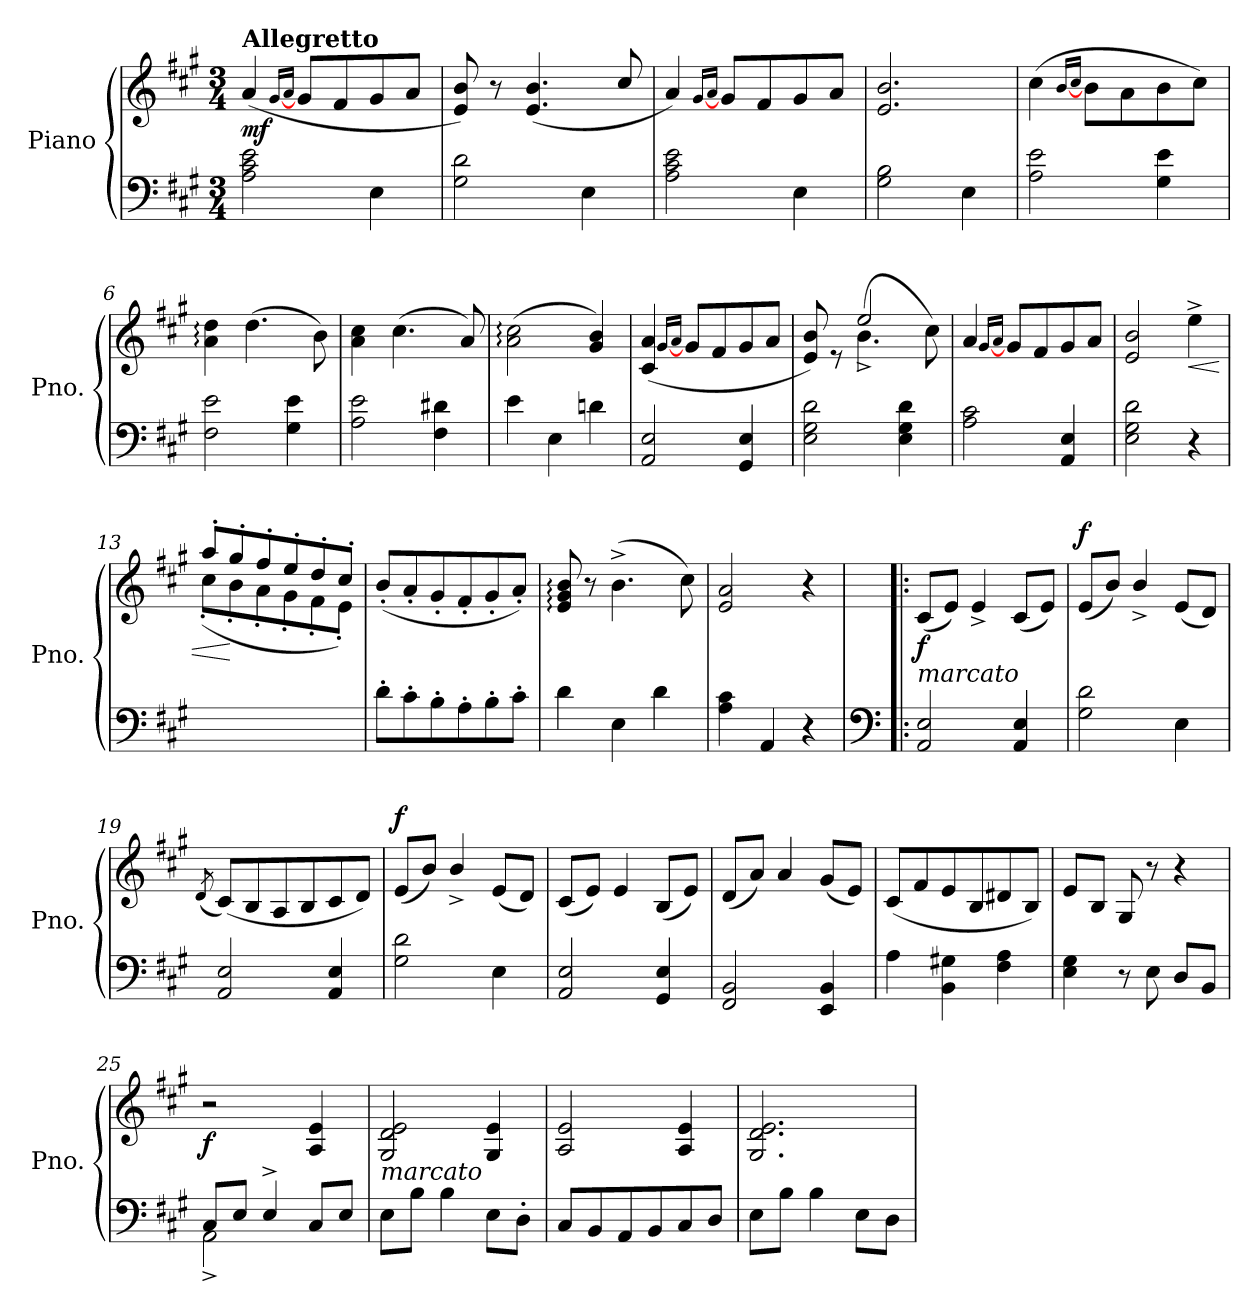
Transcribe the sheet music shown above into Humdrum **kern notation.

**kern	**kern	**dynam
*part1	*part1	*part1
*staff2	*staff1	*staff1/2
*I"Piano	*	*
*I'Pno.	*	*
*clefF4	*clefG2	*
*k[f#c#g#]	*k[f#c#g#]	*
*M3/4	*M3/4	*
=1	=1	=1
!	!LO:TX:a:B:t=Allegretto	!
!	!	!LO:DY:b
2A\ 2c#\ 2e\	(4a/	mf
.	[16qg#/LL	.
.	16qa/JJ	.
.	8g#/L	.
.	8f#/	.
4E\	8g#/	.
.	8a/J	.
=2	=2	=2
2G#\ 2d\	8e/ 8b/)	.
.	8r	.
.	(>4.e/ 4.b/	.
4E\	.	.
.	8cc#/	.
=3	=3	=3
2A\ 2c#\ 2e\	4a/)	.
.	[16qg#/LL	.
.	16qa/JJ	.
.	8g#/L	.
.	8f#/	.
4E\	8g#/	.
.	8a/J	.
=4	=4	=4
2G#\ 2B\	2.e/ 2.b/	.
4E\	.	.
=5	=5	=5
2A\ 2e\	(4cc#\	.
.	[16qb/LL	.
.	16qcc#/JJ	.
.	8b\L	.
.	8a\	.
4G#\ 4e\	8b\	.
.	8cc#\J)	.
=6	=6	=6
2F#\ 2e\	4a\: 4dd\:	.
.	(4.dd\	.
4G#\ 4e\	.	.
.	8b\)	.
=7	=7	=7
2A\ 2e\	4a\ 4cc#\	.
.	(4.cc#\	.
4F#\ 4d#X\	.	.
.	8a/)	.
!!LO:LB:g=z
=8	=8	=8
4e\	(2a\: 2cc#\:	.
4E\	.	.
4dn\	4g#/ 4b/)	.
=9	=9	=9
2AA/ 2E/	(4c#/ 4a/	.
.	[16qg#/LL	.
.	16qa/JJ	.
.	8g#/L	.
.	8f#/	.
4GG#/ 4E/	8g#/	.
.	8a/J	.
=10	=10	=10
*	*^	*
2E\ 2G#\ 2d\	8e/ 8b/)	4ryy	.
.	8re	.	.
.	(4.b\	2ee^/	.
4E\ 4G#\ 4d\	.	.	.
.	8cc#\)	.	.
*	*v	*v	*
=11	=11	=11
2A\ 2c#\	4a/	.
.	[16qg#/LL	.
.	16qa/JJ	.
.	8g#/L	.
.	8f#/	.
4AA/ 4E/	8g#/	.
.	8a/J	.
=12	=12	=12
2E\ 2G#\ 2d\	2e/ 2b/	.
!	!	!LO:HP:b
4r	4ee^\	<
=13	=13	=13
*	*^	*
2.ryy	8aa'/L	(8cc#'\L	.
.	8gg#'/	8b'\	[
.	8ff#'/	8a'\	.
.	8ee'/	8g#'\	.
.	8dd'/	8f#'\	.
.	8cc#'/J	8e'\J)	.
*	*v	*v	*
=14	=14	=14
8d'\L	(8b'/L	.
8c#'\	8a'/	.
8B'\	8g#'/	.
8A'\	8f#'/	.
8B'\	8g#'/	.
8c#'\J	8a'/J)	.
!!LO:LB:g=z
=15	=15	=15
4d\	8e/: 8g#/: 8b/:	.
.	8r	.
4E\	(4.b^\	.
4d\	.	.
.	8cc#\)	.
=16	=16	=16
4A\ 4c#\	2e/ 2a/	.
4AA/	.	.
4r	4r	.
=17!|:	=17!|:	=17!|:
*clefF4	*	*
!LO:TX:a:i:t=marcato	!	!
!	!	!LO:DY:b
2AA/ 2E/	(8c#/L	f
.	8e/J)	.
.	4e^/	.
4AA/ 4E/	(8c#/L	.
.	8e/J)	.
=18	=18	=18
!	!	!LO:DY:a
2G#\ 2d\	(8e/L	f
.	8b/J)	.
.	4b^/	.
4E\	(8e/L	.
.	8d/J)	.
=19	=19	=19
.	(8qd/	.
2AA/ 2E/	(8c#/L)	.
.	8B/	.
.	8A/	.
.	8B/	.
4AA/ 4E/	8c#/	.
.	8d/J)	.
=20	=20	=20
!	!	!LO:DY:a
2G#\ 2d\	(8e/L	f
.	8b/J)	.
.	4b^/	.
4E\	(8e/L	.
.	8d/J)	.
=21	=21	=21
2AA/ 2E/	(8c#/L	.
.	8e/J)	.
.	4e/	.
4GG#/ 4E/	(8B/L	.
.	8e/J)	.
!!LO:LB:g=z
=22	=22	=22
2FF#/ 2BB/	(8d/L	.
.	8a/J)	.
.	4a/	.
4EE/ 4BB/	(8g#/L	.
.	8e/J)	.
=23	=23	=23
4A\	(8c#/L	.
.	8f#/	.
4BB\ 4G#X\	8e/	.
.	8B/	.
4F#\ 4A\	8d#X/	.
.	8B/J)	.
=24	=24	=24
4E\ 4G#\	(8e/L	.
.	8B/J	.
8r	8G#/	.
8E\	8r	.
8D/L	4r	.
8BB/J)	.	.
=25	=25	=25
*^	*	*
!	!	!	!LO:DY:b
8C#/L	2AA^\	2r	f
8E/J	.	.	.
4E^/	.	.	.
8C#/L	4ryy	4A/ 4e/	.
8E/J	.	.	.
*v	*v	*	*
=26	=26	=26
!LO:TX:a:i:t=marcato	!	!
8E\L	2G#/ 2d/ 2e/	.
8B\J	.	.
4B\	.	.
8E\L	4G#/ 4e/	.
8D'\J	.	.
=27	=27	=27
8C#/L	2A/ 2e/	.
8BB/	.	.
8AA/	.	.
8BB/	.	.
8C#/	4A/ 4e/	.
8D/J	.	.
=28	=28	=28
8E\L	2.G#/ 2.d/ 2.e/	.
8B\J	.	.
4B\	.	.
8E\L	.	.
8D\J	.	.
=	=	=
*-	*-	*-
